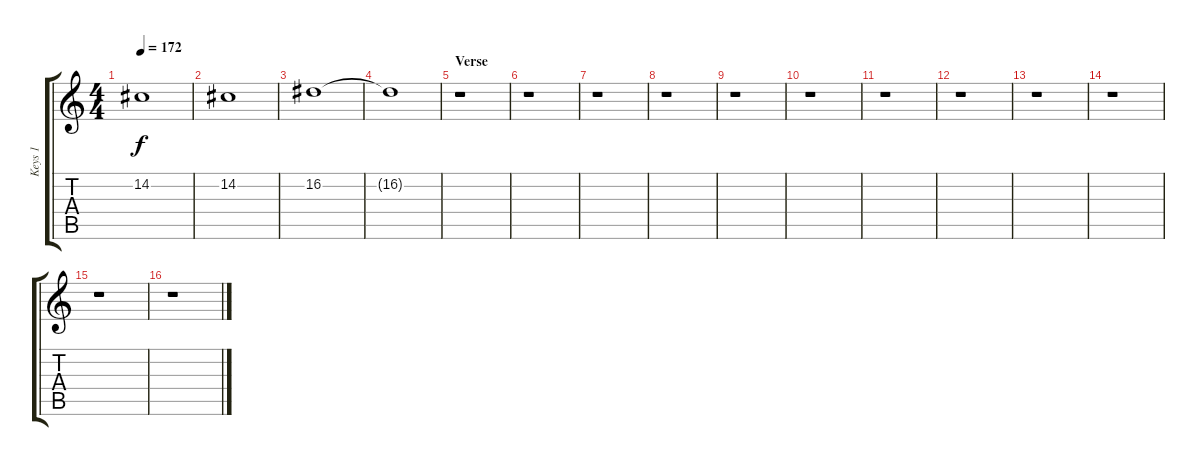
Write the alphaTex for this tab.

\track ("Keys 1" "Keys 1") {instrument pad7halo}
\staff {score tabs}
\tuning (E4 B3 G3 D3 A2 E2) {hide}
\ts (4 4)
\tempo 172
\clef g2
\ks c
14.2.1{dy f} |
14.2.1 |
16.2.1 |
16.2{t}.1 |
\section ("" "Verse")
r.1 |
r.1 |
r.1 |
r.1 |
r.1 |
r.1 |
r.1 |
r.1 |
r.1 |
r.1 |
r.1 |
r.1
